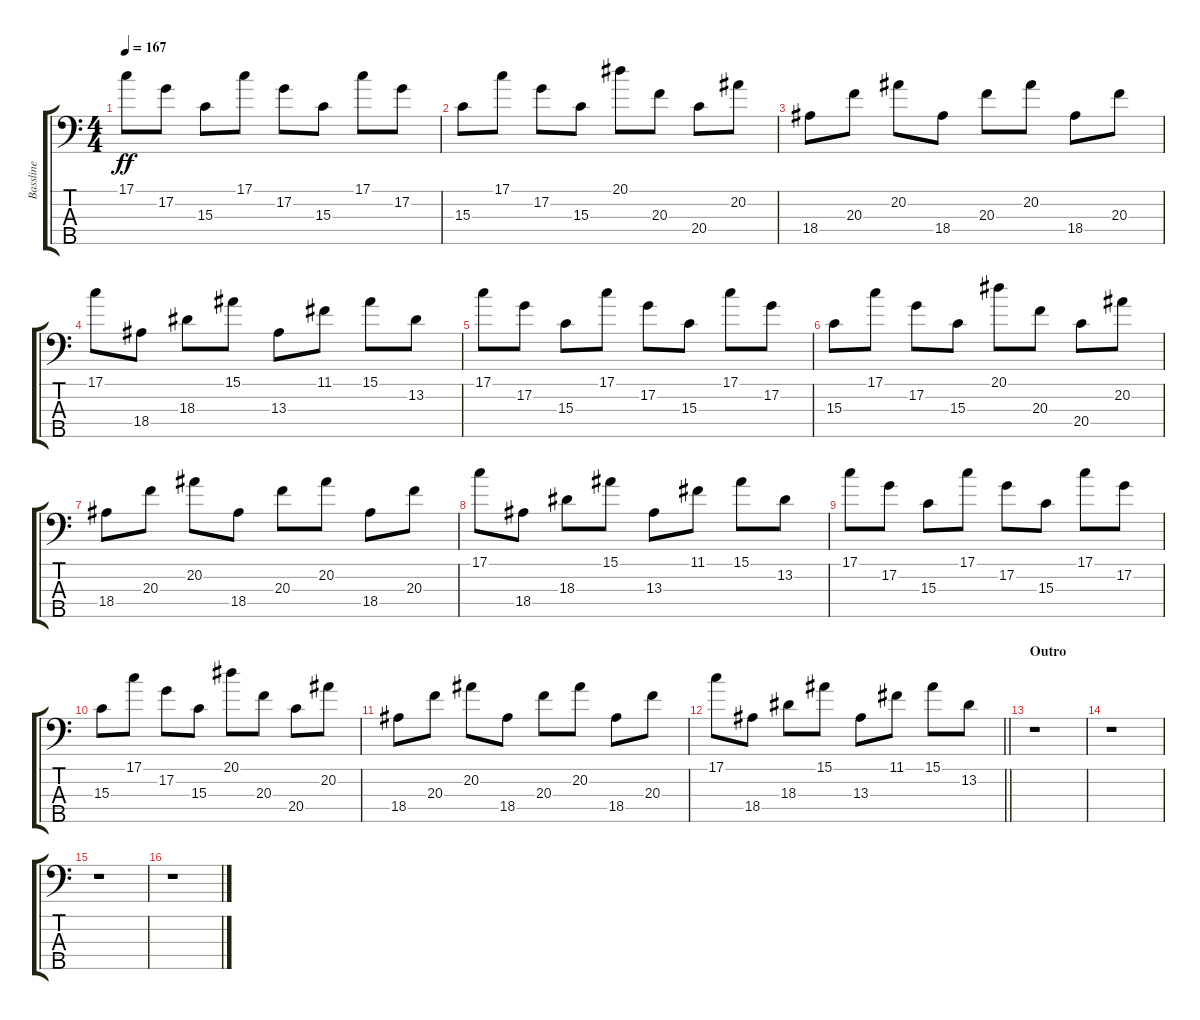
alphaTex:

\track ("Bassline" "Bassline") {instrument electricbassfinger}
\staff {score tabs}
\tuning (G2 D2 A1 E1 B0) {hide}
\ts (4 4)
\tempo 167
\clef f4
\ks c
17.1.8{dy ff} 17.2.8 15.3.8 17.1.8 17.2.8 15.3.8 17.1.8 17.2.8 |
15.3.8 17.1.8 17.2.8 15.3.8 20.1.8 20.3.8 20.4.8 20.2.8 |
18.4.8 20.3.8 20.2.8 18.4.8 20.3.8 20.2.8 18.4.8 20.3.8 |
17.1.8 18.4.8 18.3.8 15.1.8 13.3.8 11.1.8 15.1.8 13.2.8 |
17.1.8 17.2.8 15.3.8 17.1.8 17.2.8 15.3.8 17.1.8 17.2.8 |
15.3.8 17.1.8 17.2.8 15.3.8 20.1.8 20.3.8 20.4.8 20.2.8 |
18.4.8 20.3.8 20.2.8 18.4.8 20.3.8 20.2.8 18.4.8 20.3.8 |
17.1.8 18.4.8 18.3.8 15.1.8 13.3.8 11.1.8 15.1.8 13.2.8 |
17.1.8 17.2.8 15.3.8 17.1.8 17.2.8 15.3.8 17.1.8 17.2.8 |
15.3.8 17.1.8 17.2.8 15.3.8 20.1.8 20.3.8 20.4.8 20.2.8 |
18.4.8 20.3.8 20.2.8 18.4.8 20.3.8 20.2.8 18.4.8 20.3.8 |
\barLineRight lightlight
17.1.8 18.4.8 18.3.8 15.1.8 13.3.8 11.1.8 15.1.8 13.2.8 |
\section ("" "Outro")
r.1 |
r.1 |
r.1 |
r.1
